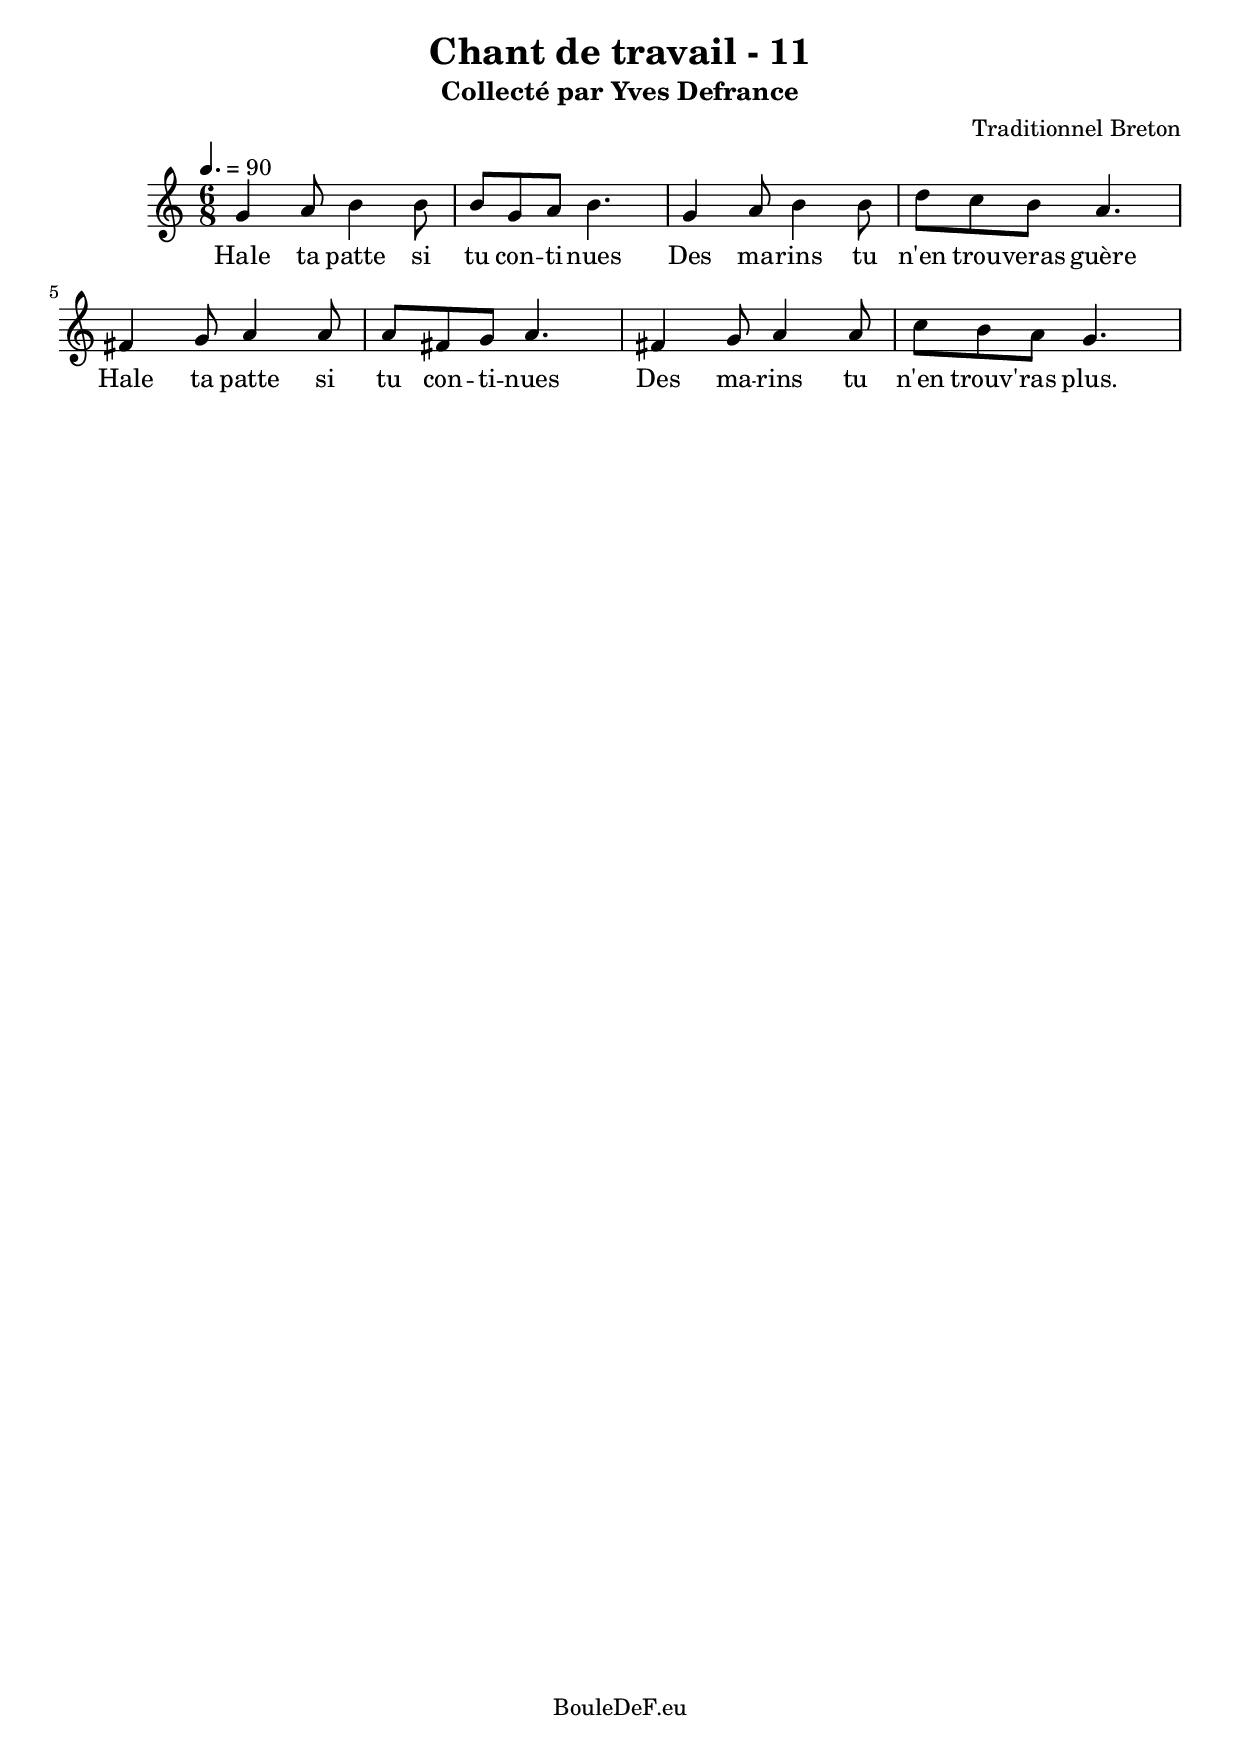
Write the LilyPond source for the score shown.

\version "2.16.0"
\include "italiano.ly"

\header {
	title = "Chant de travail - 11"
	subtitle = "Collecté par Yves Defrance"
	composer = "Traditionnel Breton"
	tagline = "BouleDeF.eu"
}

\score {
	\new Staff \relative sib' {
		\clef "treble"
		\time 6/8
		\tempo 4. = 90

		| sol4 la8 si4 si8
		| si sol la si4.
		| sol4 la8 si4 si8
		| re8 do si la4.
		| fad4 sol8 la4 la8
		| la fad sol la4.
		| fad4 sol8 la4 la8
		| do si la sol4.
	}
	\addlyrics {
		| Hale ta patte si
		| tu con -- ti -- nues % missing “tu” in source
		| Des ma -- rins tu
		| n'en trou -- veras guère
		| Hale ta patte si
		| tu con -- ti -- nues % missing “tu” in source
		| Des ma -- rins tu
		| n'en trouv' -- ras plus.
	}
	\layout {}
	\midi {}
}

